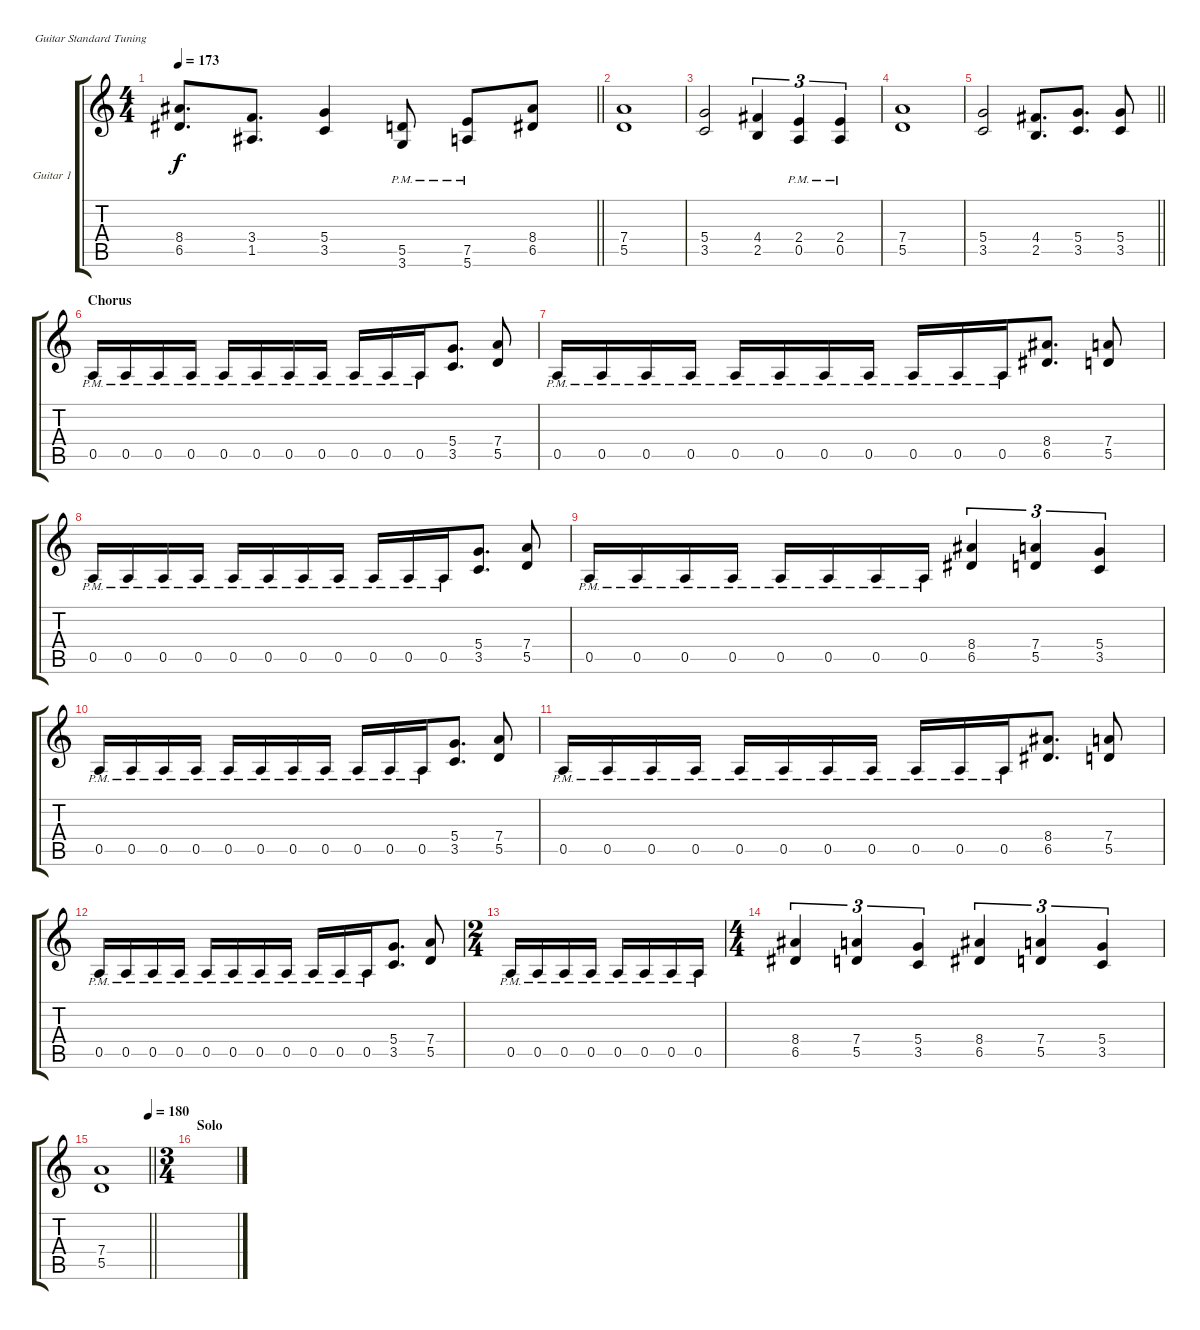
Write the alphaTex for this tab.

\bracketExtendMode groupsimilarinstruments
\firstSystemTrackNameOrientation horizontal
\otherSystemsTrackNameOrientation horizontal
\track ("Guitar 1" "Guitar 1") {instrument distortionguitar}
\staff {score tabs}
\tuning (E4 B3 G3 D3 A2 E2)
\ts (4 4)
\tempo 173
\clef g2
\barLineRight lightlight
\ks c
(8.4 6.5).8{d dy f} (3.4 1.5).8{d} (5.4 3.5).4 (5.5{pm} 3.6{pm}).8 (7.5{pm} 5.6{pm}).8 (8.4 6.5).8 |
(7.4 5.5).1 |
(5.4 3.5).2 (4.4 2.5).4{tu (3 2)} (2.4{pm} 0.5{pm}).4{tu (3 2)} (2.4{pm} 0.5{pm}).4{tu (3 2)} |
(7.4 5.5).1 |
\barLineRight lightlight
(5.4 3.5).2 (4.4 2.5).8{d} (5.4 3.5).8{d} (5.4 3.5).8 |
\section ("" "Chorus")
0.5{pm}.16 0.5{pm}.16 0.5{pm}.16 0.5{pm}.16 0.5{pm}.16 0.5{pm}.16 0.5{pm}.16 0.5{pm}.16 0.5{pm}.16 0.5{pm}.16 0.5{pm}.16 (5.4 3.5).8{d} (7.4 5.5).8 |
0.5{pm}.16 0.5{pm}.16 0.5{pm}.16 0.5{pm}.16 0.5{pm}.16 0.5{pm}.16 0.5{pm}.16 0.5{pm}.16 0.5{pm}.16 0.5{pm}.16 0.5{pm}.16 (8.4 6.5).8{d} (7.4 5.5).8 |
0.5{pm}.16 0.5{pm}.16 0.5{pm}.16 0.5{pm}.16 0.5{pm}.16 0.5{pm}.16 0.5{pm}.16 0.5{pm}.16 0.5{pm}.16 0.5{pm}.16 0.5{pm}.16 (5.4 3.5).8{d} (7.4 5.5).8 |
0.5{pm}.16 0.5{pm}.16 0.5{pm}.16 0.5{pm}.16 0.5{pm}.16 0.5{pm}.16 0.5{pm}.16 0.5{pm}.16 (8.4 6.5).4{tu (3 2)} (7.4 5.5).4{tu (3 2)} (5.4 3.5).4{tu (3 2)} |
0.5{pm}.16 0.5{pm}.16 0.5{pm}.16 0.5{pm}.16 0.5{pm}.16 0.5{pm}.16 0.5{pm}.16 0.5{pm}.16 0.5{pm}.16 0.5{pm}.16 0.5{pm}.16 (5.4 3.5).8{d} (7.4 5.5).8 |
0.5{pm}.16 0.5{pm}.16 0.5{pm}.16 0.5{pm}.16 0.5{pm}.16 0.5{pm}.16 0.5{pm}.16 0.5{pm}.16 0.5{pm}.16 0.5{pm}.16 0.5{pm}.16 (8.4 6.5).8{d} (7.4 5.5).8 |
0.5{pm}.16 0.5{pm}.16 0.5{pm}.16 0.5{pm}.16 0.5{pm}.16 0.5{pm}.16 0.5{pm}.16 0.5{pm}.16 0.5{pm}.16 0.5{pm}.16 0.5{pm}.16 (5.4 3.5).8{d} (7.4 5.5).8 |
\ts (2 4)
0.5{pm}.16 0.5{pm}.16 0.5{pm}.16 0.5{pm}.16 0.5{pm}.16 0.5{pm}.16 0.5{pm}.16 0.5{pm}.16 |
\ts (4 4)
(8.4 6.5).4{tu (3 2)} (7.4 5.5).4{tu (3 2)} (5.4 3.5).4{tu (3 2)} (8.4 6.5).4{tu (3 2)} (7.4 5.5).4{tu (3 2)} (5.4 3.5).4{tu (3 2)} |
\tempo (180 1)
\barLineRight lightlight
(7.4 5.5).1 |
\ts (3 4)
\section ("" "Solo")
